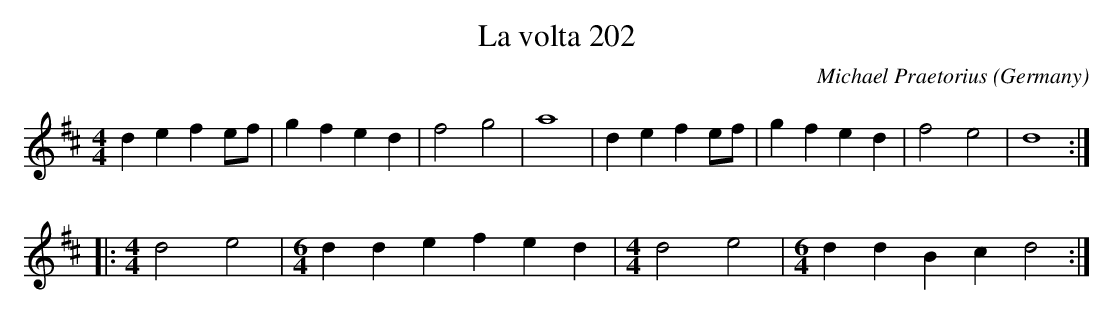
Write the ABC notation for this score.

X:1
T:La volta 202
C:Michael Praetorius
L:1/8
M:4/4
O:Germany
K:D
d2e2f2ef|g2f2e2d2|f4g4|a8|d2e2f2ef|g2f2e2d2|f4e4|d8:|
|:[M:4/4]d4e4|[M:6/4]d2d2e2f2e2d2|[M:4/4]d4e4|[M:6/4]d2d2B2c2d4:|
